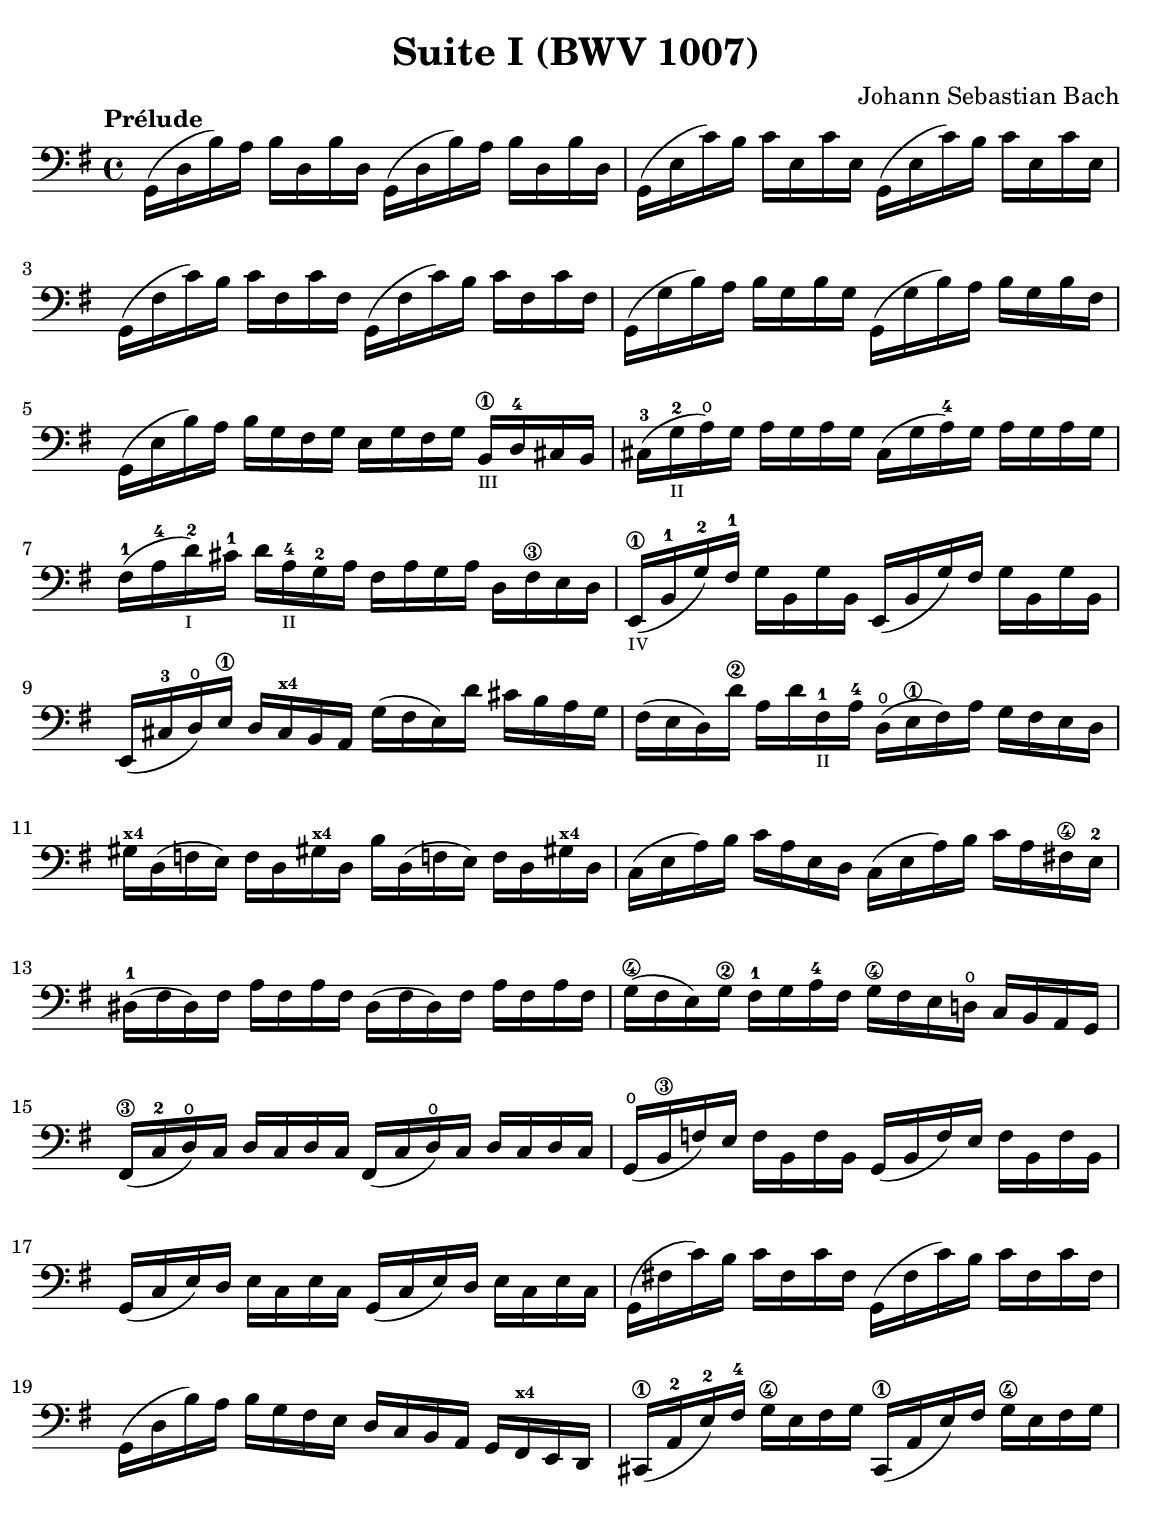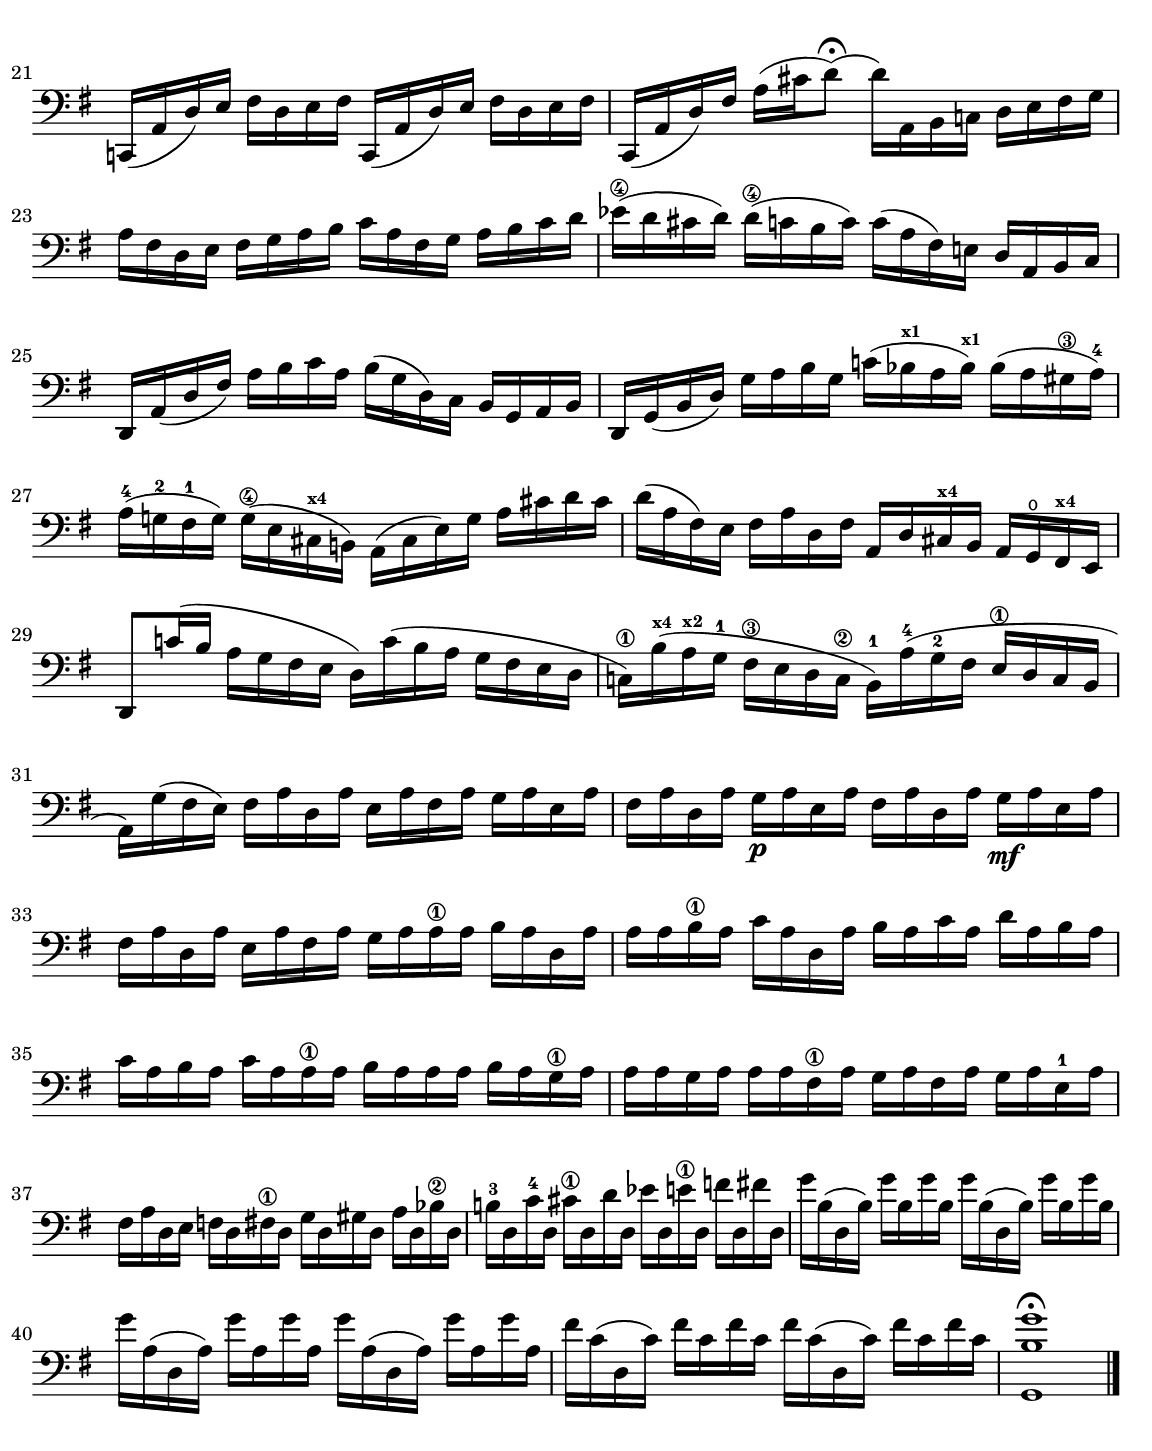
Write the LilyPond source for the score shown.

#(set-global-staff-size 21)

\version "2.18.2"

\header {
  title = "Suite I (BWV 1007)"
  composer = "Johann Sebastian Bach"
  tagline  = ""
}

\language "italiano"

% iPad Pro 12.9

\paper {
  paper-width  = 195\mm
  paper-height = 260\mm
  indent = #0
  page-count = #2
  line-width = #184
  print-page-number = ##f
  ragged-last-bottom = ##t
  ragged-bottom = ##f
%  ragged-last = ##t
}

% \phrasingSlurDashed
% \SlurDashed
% \slurSolid

\score {
  \new Staff {
    \override Hairpin.to-barline = ##f
    \tempo "Prélude"
    \time 4/4
    \key sol \major
    \clef "bass"
    \set fingeringOrientations = #'(bottom)
    | sol,16( re16 si16)   la16 si16  re16  si16  re16
      sol,16( re16 si16)   la16 si16  re16  si16  re16
    | sol,16( mi16 do'16)  si16 do'16 mi16  do'16 mi16
      sol,16( mi16 do'16)  si16 do'16 mi16  do'16 mi16
    | sol,16( fad16 do'16) si16 do'16 fad16 do'16 fad16
      sol,16( fad16 do'16) si16 do'16 fad16 do'16 fad16
    | sol,16( sol16 si16)  la16 si16  sol16 si16  sol16
      sol,16( sol16 si16)  la16 si16[ sol16 si16  fad16]
    | sol,16( mi16 si16)   la16 si16  sol16 fad16 sol16
      mi16 sol16 fad16 sol16
      si,16\1_\markup{\teeny III} re16-4 dod16 si,16
    | dod16-3( sol16_\markup{\teeny II}-2 la16)\open sol16
      la16 sol16 la16 sol16
      dod16( sol16 la16-4) sol16 la16 sol16 la16 sol16
    | fad16-1( la16-4 re'16-2_\markup{\teeny I}) dod'16-1
      re'16 la16-4_\markup{\teeny II} sol16-2 la16
      fad16 la16 sol16 la16 re16 fad16\3 mi16 re16
    | mi,16\1_\markup{\teeny IV}( si,16-1 sol16-2) fad16-1
      sol16 si,16 sol16 si,16
      mi,16(si,16 sol16) fad16 sol16 si,16 sol16 si,16
    | mi,16( dod16-3 re16)\open
      mi16\1 re16 dod16^\markup{\bold\teeny x4} si,16 la,16
      sol16( fad16 mi16) re'16 dod'16 si16 la16 sol16
    | fad16( mi16 re16) re'16\2 la16 re'16 fad16-1_\markup{\teeny II}
      la16-4 re16(\open mi16\1 fad16) la16 sol16 fad16 mi16 re16
    | sold16^\markup{\bold\teeny x4} re16( fa16 mi16)
      fa16 re16 sold!16^\markup{\bold\teeny x4}
      re16 si16 re16( fa!16 mi16) fa16 re16 sold!16^\markup{\bold\teeny x4} re16
    | do16( mi16 la16) si16 do'16 la16 mi16 re16
      do16( mi16 la16) si16 do'16 la16 fad!16\4 mi16-2
    | red16-1( fad16 red16) fad16 la16 fad16 la16 fad16
      red16( fad16 red16) fad16 la16 fad16 la16 fad16
    | sol16(\4 fad16 mi16) sol16\2 fad16-1 sol16 la16-4 fad16
      sol16\4 fad16 mi16 re!16\open do16 si,16 la,16 sol,16
    | fad,16\3( do16-2 re16\open) do16 re16 do16 re16 do16
      fad,16( do16 re16\open) do16 re16 do16 re16 do16
    | sol,16(\open si,16\3 fa16) mi16 fa16 si,16 fa16 si,16
      sol,16_( si,16 fa16) mi16 fa16 si,16 fa16 si,16
    | sol,16( do16 mi16) re16 mi16 do16 mi16 do16
      sol,16( do16 mi16) re16 mi16 do16 mi16 do16
    | sol,16( fad!16 do'16) si16 do'16 fad16 do'16 fad16
      sol,16( fad16 do'16) si16 do'16 fad16 do'16 fad16
    | sol,16( re16 si16) la16 si16 sol16 fad16 mi16
      re16 do16 si,16 la,16 sol,16
      fad,16^\markup{\bold\teeny x4} mi,16 re,16
    | dod,16\1( la,16-2 mi16-2) fad16-4 sol16\4 mi16 fad16 sol16
      dod,16\1( la,16 mi16) fad16 sol16\4 mi16 fad16 sol16
    | do,!16( la,16 re16) mi16 fad16 re16 mi16 fad16
      do,16( la,16 re16) mi16 fad16 re16 mi16 fad16
    | do,16( la,16 re16) fad16 la16( dod'16 re'8\fermata)(
      re'16) la,16 si,16 do!16 re16 mi16 fad16 sol16
    | la16 fad16 re16 mi16 fad16 sol16 la16 si16
      do'16 la16 fad16 sol16 la16 si16 do'16 re'16
    | mib'16\4( re'16 dod'16 re'16) re'16\4( do'!16 si16 do'16)
      do'16( la16 fad16) mi!16 re16 la,16 si,16 do16
    | re,16 la,16( re16 fad16) la16 si16 do'16 la16
      si16( sol16 re16) do16 si,16 sol,16 la,16 si,16
    | re,16 sol,16( si,16 re16) sol16 la16
      si16 sol16 do'!16( sib16^\markup{\bold\teeny x1}  
      la16 sib16)^\markup{\bold\teeny x1}
      sib16( la16 sold16\3 la16)-4
    | la16-4( sol!16-2 fad16-1 sol16) sol16\4( 
      mi16 dod16^\markup{\bold\teeny x4} si,!16)
      la,16( dod16 mi16) sol16 la16 dod'16 re'16 dod'16
    | re'16( la16 fad16) mi16 fad16 la16 re16
      fad16 la,16 re16 dod16^\markup{\bold\teeny x4} si,16 
      la,16 sol,16\open fad,16^\markup{\bold\teeny x4} mi,16
    | re,8 do'!16( si16 la16 sol16 fad16 mi16
      re16) do'16( si16 la16 sol16 fad16 mi16 re16
    | do!16\1) si16(^\markup{\bold\teeny x4}
      la16^\markup{\bold\teeny x2} sol16-1 fad16\3 mi16 re16 do16\2
      si,16-1) la16-4( sol16-2 fad16 mi16\1 re16 do16 si,16
    | la,16) sol16( fad16 mi16) fad16 la16 re16 la16
      mi16 la16 fad16 la16 sol16 la16 mi16 la16
    | fad16 la16 re16 la16 sol16\p la16 mi16 la16
      fad16 la16 re16 la16 sol16\mf la16 mi16 la16
    | fad16 la16 re16 la16 mi16 la16 fad16 la16
 %       <<{\skip 16 la16[ \skip 16 la16]}\\
 %         {sol16[ \skip 16 la16_\1] \skip 16}>>
 %       <<{\skip 16 la16[ \skip 16 la16]}\\
 %         {si16[ \skip 16 re16] \skip 16}>>
      sol16 la16 la16\1 la16 si16 la16 re16 la16
%      | <<{\skip 16 la16[ \skip 16 la16] \skip 16 la16[ \skip 16 la16]
%           \skip 16 la16[ \skip 16 la16] \skip 16 la16[ \skip 16 la16]}\\
%          {la16[ \skip 16 si16_\1] \skip 16 do'16[ \skip 16 re16] \skip 16
%           si16[ \skip 16 do'16] \skip 16 re'16[ \skip 16 si16] \skip16}>>
    | la16 la16 si16\1 la16 do'16 la16 re16 la16
      si16 la16 do'16 la16 re'16 la16 si16 la16
 %     | <<{\skip 16 la16[ \skip 16 la16] \skip 16 la16[ \skip 16 la16]
 %          \skip 16 la16[ \skip 16 la16] \skip 16 la16[ \skip 16 la16]}\\
 %         {do'16[ \skip 16 si16] \skip 16 do'16[ \skip 16 la16_\1] \skip 16
 %          si16[ \skip 16 la16] \skip 16 si16[ \skip 16 sol16_\1] \skip 16}>>
    | do'16 la16 si16 la16 do'16 la16 la16\1 la16
      si16 la16 la16 la16 si16 la16 sol16\1 la16
 %     | <<{\skip 16 la16[ \skip 16 la16] \skip 16 la16[ \skip 16 la16]}\\
 %         {la16[ \skip 16 sol16] \skip 16 la16[ \skip 16 fad16_\1] \skip 16}>>
    | la16 la16 sol16 la16 la16 la16 fad16\1 la16
      sol16 la16 fad16 la16 sol16 la16 mi16-1 la16
    | fad16 la16 re16 mi16 fa!16 re16 fad16\1 re16
      sol16 re16 sold16 re16 la16 re16 sib16\2 re16
    | si!16-3 re16 do'16-4 re16 dod'16\1 re16 re'16 re16
      mib'16 re16 mi'!16\1 re16 fa'!16 re16 fad'16 re16
    | sol'16 si16( re16 si16) sol'16 si16 sol'16 si16
      sol'16 si16( re16 si16) sol'16 si16 sol'16 si16
    | sol'16 la16( re16 la16) sol'16 la16 sol'16 la16
      sol'16 la16( re16 la16) sol'16 la16 sol'16 la16
    | fad'16 do'16( re16 do'16) fad'16 do'16 fad'16 do'16
      fad'16 do'16( re16 do'16) fad'16 do'16 fad'16 do'16
    | <<sol,1 si1 sol'1\fermata>>

    \bar "|."
  }
}
